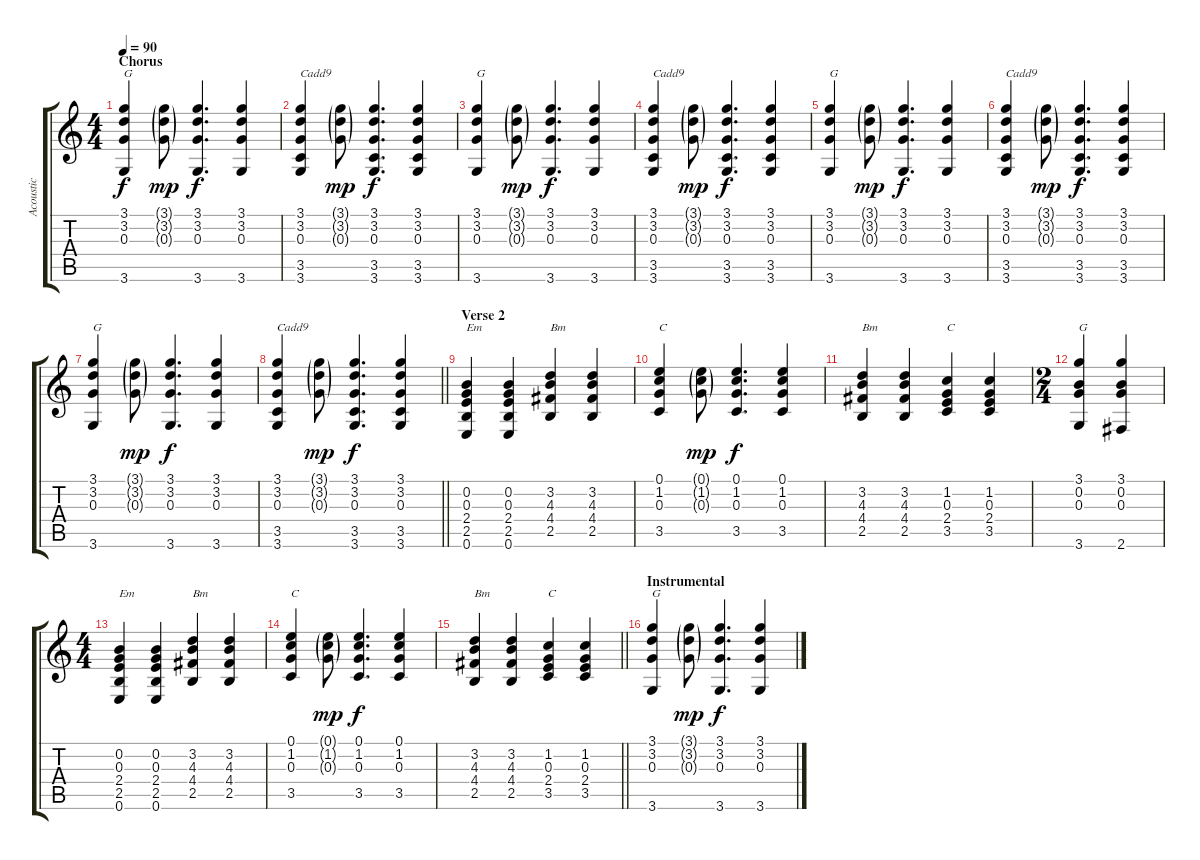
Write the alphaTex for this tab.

\track ("Acoustic" "Acoustic") {instrument acousticguitarsteel}
\staff {score tabs}
\tuning (E4 B3 G3 D3 A2 E2) {hide}
\ts (4 4)
\section ("" "Chorus")
\tempo 90
\clef g2
\ks c
(3.1 3.2 0.3 3.6).4{txt "G" dy f} (3.1{g} 3.2{g} 0.3{g}).8{dy mp} (3.1 3.2 0.3 3.6).4{d dy f} (3.1 3.2 0.3 3.6).4 |
(3.1 3.2 0.3 3.5 3.6).4{txt "Cadd9"} (3.1{g} 3.2{g} 0.3{g}).8{dy mp} (3.1 3.2 0.3 3.5 3.6).4{d dy f} (3.1 3.2 0.3 3.5 3.6).4 |
(3.1 3.2 0.3 3.6).4{txt "G"} (3.1{g} 3.2{g} 0.3{g}).8{dy mp} (3.1 3.2 0.3 3.6).4{d dy f} (3.1 3.2 0.3 3.6).4 |
(3.1 3.2 0.3 3.5 3.6).4{txt "Cadd9"} (3.1{g} 3.2{g} 0.3{g}).8{dy mp} (3.1 3.2 0.3 3.5 3.6).4{d dy f} (3.1 3.2 0.3 3.5 3.6).4 |
(3.1 3.2 0.3 3.6).4{txt "G"} (3.1{g} 3.2{g} 0.3{g}).8{dy mp} (3.1 3.2 0.3 3.6).4{d dy f} (3.1 3.2 0.3 3.6).4 |
(3.1 3.2 0.3 3.5 3.6).4{txt "Cadd9"} (3.1{g} 3.2{g} 0.3{g}).8{dy mp} (3.1 3.2 0.3 3.5 3.6).4{d dy f} (3.1 3.2 0.3 3.5 3.6).4 |
(3.1 3.2 0.3 3.6).4{txt "G"} (3.1{g} 3.2{g} 0.3{g}).8{dy mp} (3.1 3.2 0.3 3.6).4{d dy f} (3.1 3.2 0.3 3.6).4 |
\barLineRight lightlight
(3.1 3.2 0.3 3.5 3.6).4{txt "Cadd9"} (3.1{g} 3.2{g} 0.3{g}).8{dy mp} (3.1 3.2 0.3 3.5 3.6).4{d dy f} (3.1 3.2 0.3 3.5 3.6).4 |
\section ("" "Verse 2")
(0.2 0.3 2.4 2.5 0.6).4{txt "Em"} (0.2 0.3 2.4 2.5 0.6).4 (3.2 4.3 4.4 2.5).4{txt "Bm"} (3.2 4.3 4.4 2.5).4 |
(0.1 1.2 0.3 3.5).4{txt "C"} (0.1{g} 1.2{g} 0.3{g}).8{dy mp} (0.1 1.2 0.3 3.5).4{d dy f} (0.1 1.2 0.3 3.5).4 |
(3.2 4.3 4.4 2.5).4{txt "Bm"} (3.2 4.3 4.4 2.5).4 (1.2 0.3 2.4 3.5).4{txt "C"} (1.2 0.3 2.4 3.5).4 |
\ts (2 4)
(3.1 0.2 0.3 3.6).4{txt "G"} (3.1 0.2 0.3 2.6).4 |
\ts (4 4)
(0.2 0.3 2.4 2.5 0.6).4{txt "Em"} (0.2 0.3 2.4 2.5 0.6).4 (3.2 4.3 4.4 2.5).4{txt "Bm"} (3.2 4.3 4.4 2.5).4 |
(0.1 1.2 0.3 3.5).4{txt "C"} (0.1{g} 1.2{g} 0.3{g}).8{dy mp} (0.1 1.2 0.3 3.5).4{d dy f} (0.1 1.2 0.3 3.5).4 |
\barLineRight lightlight
(3.2 4.3 4.4 2.5).4{txt "Bm"} (3.2 4.3 4.4 2.5).4 (1.2 0.3 2.4 3.5).4{txt "C"} (1.2 0.3 2.4 3.5).4 |
\section ("" "Instrumental")
(3.1 3.2 0.3 3.6).4{txt "G"} (3.1{g} 3.2{g} 0.3{g}).8{dy mp} (3.1 3.2 0.3 3.6).4{d dy f} (3.1 3.2 0.3 3.6).4
